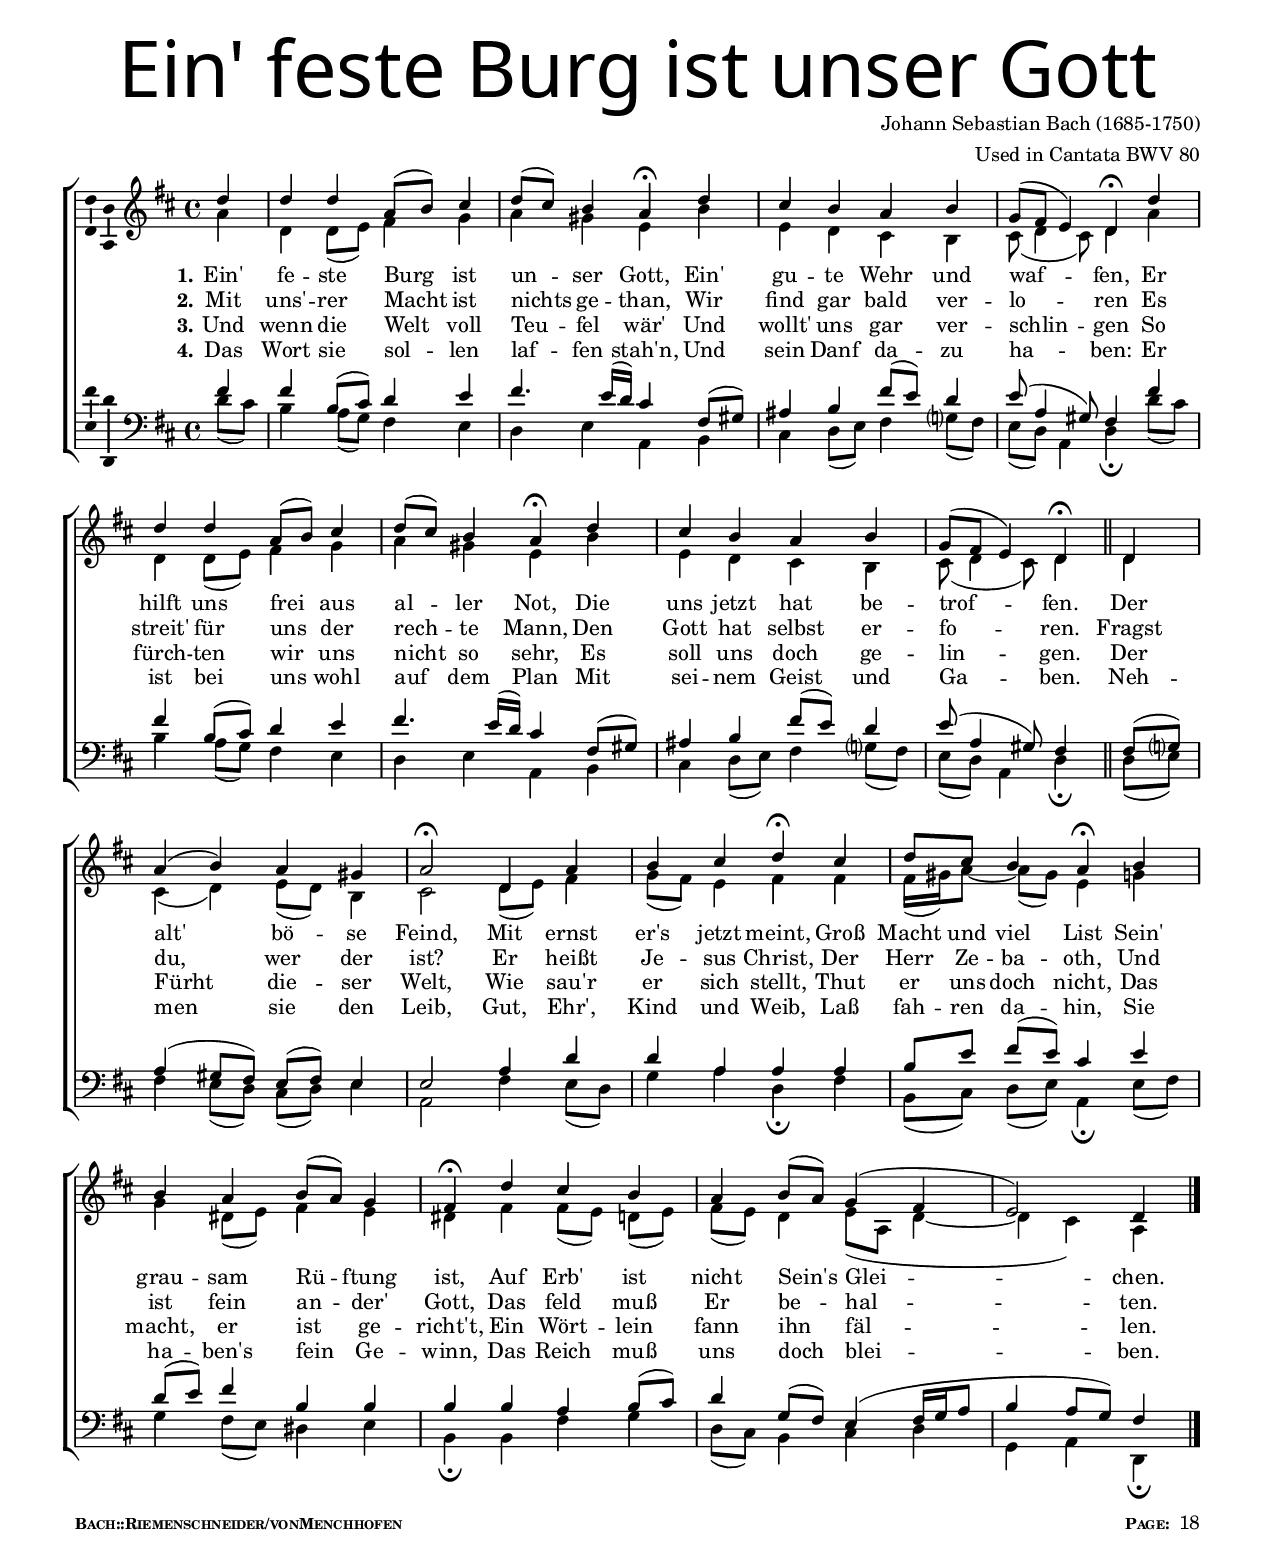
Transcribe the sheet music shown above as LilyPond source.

\version "2.19.28"

%%%%%%%%%%%%%%%%%%%%%%%%%%%%%%%%
% Template File cobbled together by Zack von Menchhofen 
%
% http://www.zacheryv.com
% http://www.choirmaster.ca
% http://www.choir.space
%
%
% Feel Free to Use
%
%%%%%%%%%%%%%%%%%%%%%%%%%%%%%%%%

\header {
  %title = "Title"
  %subtitle = "Subtitle"
  composer = "Johann Sebastian Bach (1685-1750)"
  arranger = "Used in Cantata BWV 80"
  title = \markup { \override #'(font-name . "KaiserzeitGotisch") \fontsize #8 { "Ein' feste Burg ist unser Gott"}}
  %Make a Crown
  %title = \markup {   \override #'(font-name . "IntellectaCrowns") \fontsize #10 {
  %       Y
  %}}
  %Make a pretty border at the bottom
  %copyright = \markup {\override #'(font-name . "IntellectaHeraldics") \fontsize #13 {      "yyyyyy"    }}
  % Remove default LilyPond tagline
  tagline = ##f
}

%#(set! paper-alist (cons '("halfLegal" . (cons (* 8.5 in) (* 9 in))) paper-alist))
#(set-global-staff-size 17)

\paper {
  #(set-paper-size "letter")
  page-break = #ly:minimal-breaking
   #(include-special-characters)
  %between-system-space = 10\mm
  two-sided = true
  top-margin = .5\in
  bottom-margin = .5\in 
  %inner-margin = 1\in
  left-margin = .5\in
  right-margin = .5\in
  %outer-margin = 0.5\in
  %page-count = #2
  %between-system-space = 20\mm
  first-page-number = #18
  print-first-page-number =  ##t
  oddHeaderMarkup = \markup \fill-line { " "  }
  evenHeaderMarkup = \markup \fill-line { " "  }
  oddFooterMarkup = \markup { 
                        \fill-line {
                          \line {   \tiny \bold \smallCaps "Bach::Riemenschneider/vonMenchhofen "    }
                          \line { \tiny \bold \smallCaps "Page: "   \on-the-fly #print-page-number-check-first \fromproperty #'page:page-number-string } 
                        } 
                      }
  evenFooterMarkup = \markup { 
                        \fill-line {
                          \line { \tiny \bold \smallCaps "Bach::Riemenschneider/vonMenchhofen"  }
                          \line { \tiny \bold \smallCaps  "    Page: "   \on-the-fly #print-page-number-check-first \fromproperty #'page:page-number-string  } 
                        } 
                      }
}

\layout {
  \context {
    \Score
    \remove "Bar_number_engraver"
  }
  \context {
    \Voice
    \consists "Melody_engraver"
    \override Stem #'neutral-direction = #'()
  }
}

global = {
  \key d \major
  \time 4/4
  \partial 4
}

soprano = \relative c'' {
  \global
  % Music follows here.
  d4 d d a8( b) cis4 d8( cis) b4 a\fermata d cis b a b g8( fis e4) d\fermata
  d'4 d d a8( b) cis4 d8( cis) b4 a\fermata d cis b a b g8( fis e4) d\fermata
  \bar "||" d a'( b) a gis a2\fermata d,4 a' b cis d\fermata cis d8 cis b4 a\fermata
  b b a b8( a) g4 fis\fermata d'cis b a b8( a) g4( fis e2) d4 \bar "|."
}

alto = \relative c' {
  \global
  % Music follows here.
  a'4 d, d8( e) fis4 g a gis e b' e, d cis b cis8( d4 cis8)  d4
  a'4 d, d8( e) fis4 g a gis e b' e, d cis b cis8( d4 cis8) d4
  d4 cis( d) e8( d) b4 cis2 
  d8( e) fis4 g8( fis) e4 fis fis fis16( gis) a8~ a( gis) e4 g! 
  g dis8( e) fis4 e dis 
  fis fis8[( e)] d!( e) fis[( e)] d4 e8( a, d4~d cis) a
}

tenor = \relative c' {
  \global
  % Music follows here.
  fis4 fis b,8( cis) d4 e fis4. e16( d) cis4 fis,8( gis) ais4 b fis'8( e) d4 e8( a,4 gis8) fis4 
  fis'4 fis b,8( cis) d4 e fis4. e16( d) cis4 fis,8( gis) ais4 b fis'8( e) d4 e8( a,4 gis8) fis4
  fis8( g?) a4( gis8[ fis)] e( fis) e4 e2
  a4 d d a a a b8[ e] fis( e) cis4 e
  d8( e) fis4 b, b b b a b8( cis) d4 g,8( fis) e4( fis16 g a8 b4 a8 g) fis4
}

bass = \relative c {
  \global
  % Music follows here.
  d'8( cis) b4 a8( g) fis4 e d e a, b cis d8( e) fis4 g?8( fis) e( d) a4 d_\fermata
  d'8( cis) b4 a8( g) fis4 e d e a, b cis d8( e) fis4 g?8( fis) e( d) a4 d_\fermata
  d8( e) fis4 e8[( d)] cis( d) e4 
  a,2 fis'4 e8( d) g4 a d,_\fermata 
  fis b,8[( cis)] d( e) a,4_\fermata
  e'8( fis) g4 fis8( e) dis4 e b_\fermata 
  b fis' g d8( cis) b4 cis d g, a d,_\fermata
}

verseOne = \lyricmode {
  \set stanza = "1."
  % Lyrics follow here.
  Ein' fe -- ste Burg ist un -- ser Gott, 
  Ein' gu -- te Wehr und waf -- fen, 
  
  Er hilft uns frei aus al -- ler Not, 
  Die uns jetzt hat be -- trof -- fen.
  
  Der alt' bö -- se Feind, 
  Mit ernst er's jetzt meint, 
  Groß Macht und viel List 
  Sein' grau -- sam Rü -- ftung ist, 
  Auf Erb' ist nicht Sein's Glei -- chen.
}

verseTwo = \lyricmode {
  \set stanza = "2."
  % Lyrics follow here.
  Mit uns' -- rer Macht ist nichts ge -- than, 
  Wir find gar bald ver -- lo -- ren
  Es streit' für uns der rech -- te Mann, 
  Den Gott hat selbst er -- fo -- ren. 
  Fragst du, wer der ist?
  Er heißt Je -- sus Christ, 
  Der Herr Ze -- ba -- oth, 
  Und ist fein an -- der' Gott, 
  Das feld muß Er be -- hal -- ten.
}

verseThree = \lyricmode {
  \set stanza = "3."
  % Lyrics follow here.
  Und wenn die Welt voll Teu -- fel wär' 
  Und wollt' uns gar ver -- schlin -- gen
  
  So fürch -- ten wir uns nicht so sehr, 
  Es soll uns doch ge -- lin -- gen. 
  
  Der Fürht die -- ser Welt, 
  Wie sau'r er sich stellt,
  
  Thut er uns doch nicht, 
  Das macht, er ist ge -- richt't, 
  Ein Wört -- lein fann ihn fäl -- len.
}

verseFour = \lyricmode {
  \set stanza = "4."
  % Lyrics follow here.
    Das Wort sie sol -- len laf -- fen stah'n, 
  Und sein Danf da -- zu ha -- ben: 
  
  Er ist bei uns wohl auf dem Plan
  Mit sei -- nem Geist und Ga -- ben. 
  
  Neh -- men sie den Leib, 
  Gut, Ehr', Kind und Weib, 
  Laß fah -- ren da -- hin, 
  
  Sie ha -- ben's fein Ge -- winn, 
  Das Reich muß uns doch blei -- ben.

}

figBass = \figuremode {
  \global
  % Figures follow here.
  %<5 3>1
}

choirPart = \new ChoirStaff <<
  \new Staff \with {
    %instrumentName = \markup \center-column { "S." "A." }
  } <<
    \new Voice = "soprano" \with {
      \consists "Ambitus_engraver"
    } { \voiceOne \soprano }
    \new Voice = "alto" \with {
      \consists "Ambitus_engraver"
      \override Ambitus #'X-offset = #2.0
    } { \voiceTwo \alto }
  >>
  \new Lyrics \with {
    \override VerticalAxisGroup #'staff-affinity = #CENTER
  } \lyricsto "soprano" \verseOne
  \new Lyrics \with {
    \override VerticalAxisGroup #'staff-affinity = #CENTER
  } \lyricsto "soprano" \verseTwo
  \new Lyrics \with {
    \override VerticalAxisGroup #'staff-affinity = #CENTER
  } \lyricsto "soprano" \verseThree
  \new Lyrics \with {
    \override VerticalAxisGroup #'staff-affinity = #CENTER
  } \lyricsto "soprano" \verseFour
  \new Staff \with {
    %instrumentName = \markup \center-column { "T." "B." }
  } <<
    \clef bass
    \new Voice = "tenor" \with {
      \consists "Ambitus_engraver"
    } { \voiceOne \tenor }
    \new Voice = "bass" \with {
      \consists "Ambitus_engraver"
      \override Ambitus #'X-offset = #2.0
    } { \voiceTwo \bass }
  >>
>>

bassFiguresPart = \new FiguredBass \figBass

\score {
  <<
    \choirPart
    \bassFiguresPart
  >>
  \layout {
    indent = 0
  }
}

%%%%%%%%%%% USE THIS SECTION FOR TWO COLUMN TEXT BELOW MUSIC
%
%#(define-markup-command (columns layout props args) (markup-list?)
%   (let ((line-width (/ (chain-assoc-get 'line-width props
%                         (ly:output-def-lookup layout 'line-width))
%                        (max (length args) 1))))
%     (interpret-markup layout props
%       (make-line-markup (map (lambda (line)
%                                (markup #:pad-to-box `(0 . ,line-width) '(0 . 0)
%                                  #:override `(line-width . ,line-width)
%                                  line))
%                               args)))))
%
%\markup {
%  \fill-line { 
%     \line { 
%       \override #'(font-name . "IntellectaHeraldics") \fontsize #20 {
%         b
%       }
%     }
%  }
%}

%\markup \abs-fontsize #12 {\null}
%\markup \abs-fontsize #17 {{\concat {\smallCaps "Ein Feste Burg ist Unser Gott "}}}
%\markup \abs-fontsize #17 {{\concat {
% \italic {"(A Mighty Fortress is our God)"}}}}
%\markup \abs-fontsize #12 {\null}
%\markup \abs-fontsize #12 {\null}
%\markup \abs-fontsize #12 {\null}
%\markup 
%  \abs-fontsize #11  {
%    \wordwrap  { \justify {
%      In his book, \italic {Bach: Music in the Castle of Heaven,} Sir John Eliot Gardner shares a story of the Bach family.  Bach's whole family were musicians.  They would often get together for huge family affairs-Dinners and Picnics.  Apparently, the Bach family loved to sing "bawldy" drinking songs.  But being a good and faithful Lutheran family, they would often also sing hymns together. So I had to include the most famous of all the German hymns!}
%      }
%    }	   
%\markup \abs-fontsize #12 {\null}
%\markup \abs-fontsize #12 {\null}
%\markup \abs-fontsize #12 {\null}
%\markup \abs-fontsize #12 \fill-line {\smallCaps { "- Translation -"} }
%\markup \abs-fontsize #12 {\null}
%\markup { \columns {
%  \column { 
%    \override #'(font-name . "PlakatFraktur") {
%    \wordwrap  { \justify {
%        "Ein' feste Burg ist unser Gott, Ein' gute Wehr und" 
%        "waffen, Er hilft uns frei aus aller Not, Die uns jetzt" 
%        "hat betroffen. Der alt' böse Feind, Mit ernst er's "
%        "jetzt meint, Groß Macht und viel List Sein' grausam" 
%        "Rüftung ist, Auf Erb' ist nicht Sein's Gleichen." 
%    }}  
%    }
%  }
%  \column \abs-fontsize #10 { 
%    \wordwrap  { \justify {
%      "A mighty fortress is our God, A bulwark "
%      "never failing, He helps us free from " 
%      "every need that affects us. The old evil" 
%      "enemy, thinks he's now a great power and" 
%      "much cunning - His cruelty has is not "
%      "an equal."
%    }}
%  }
%}
%}
%\markup \abs-fontsize #12 {\null}
%\markup \abs-fontsize #12 {\null}
%\markup \abs-fontsize #12 {\null}
%\markup { \columns {
%  \column { 
%    \override #'(font-name . "PlakatFraktur")  {
%    \wordwrap  { \justify {
%        "Mit uns'rer Macht ist nichts gethan, Wir find gar" 
%        "bald verloren, Es streit' für uns der rechte Mann,"
%        "Den Gott hat selbst erforen. Fragst du, wer der" 
%        "ist? Er heißt Jesus Christ, Der Herr Zebaoth,"
%        "Und ist fein ander' Gott, Das feld"
%        "muß Er behalten." 
%    }}  
%    }
%  }
%  \column \abs-fontsize #10 { 
%    \wordwrap  { \justify {
%      "With our power nothing is done, we find we are"
%      "lost. For us the right man is on our side,"
%      "whom God Himself has given. Ask you who is"
%      "He? His name is Jesus Christ, the Lord of"
%      "Hosts, and He must win the battle."
%    }}
%  }
%}
%}
